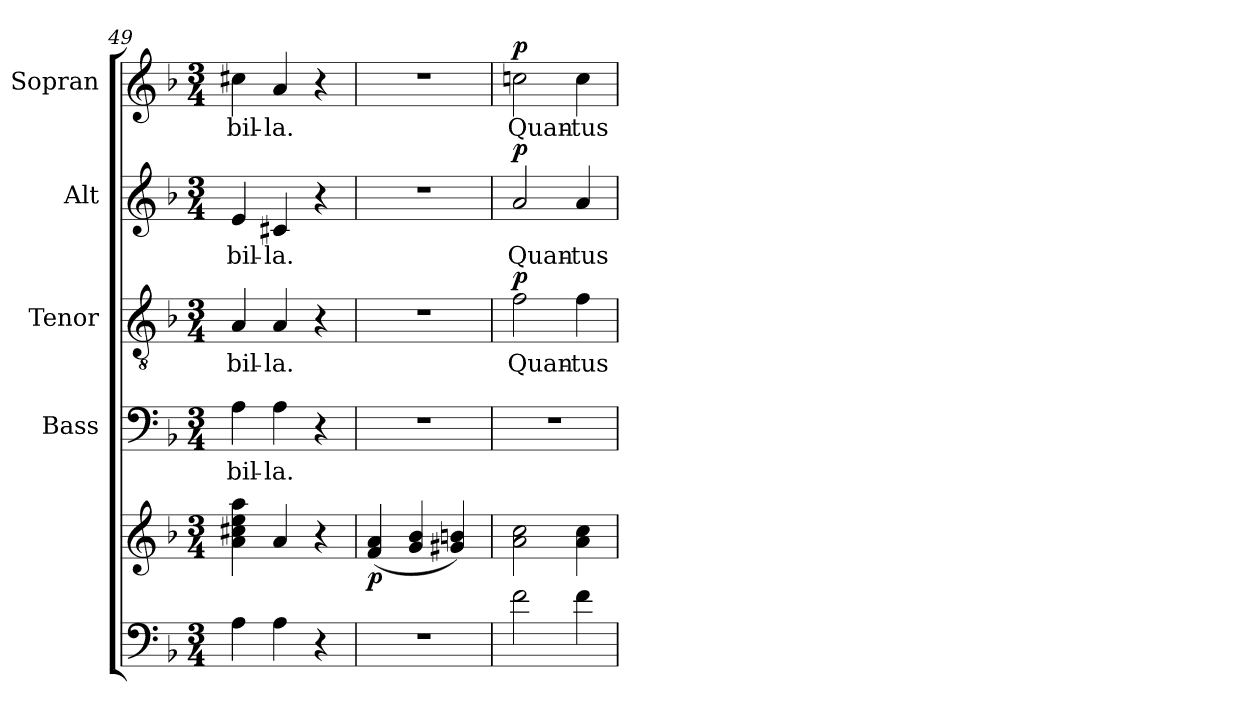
**kern	**kern	**dynam	**kern	**text	**kern	**text	**dynam	**kern	**text	**dynam	**kern	**text	**dynam
*part5	*part5	*part5	*part4	*part4	*part3	*part3	*part3	*part2	*part2	*part2	*part1	*part1	*part1
*staff6	*staff5	*staff5/6	*staff4	*staff4	*staff3	*staff3	*staff3	*staff2	*staff2	*staff2	*staff1	*staff1	*staff1
*	*	*	*I"Bass	*	*I"Tenor	*	*	*I"Alt	*	*	*I"Sopran	*	*
*	*	*	*I'B.	*	*I'T.	*	*	*I'A.	*	*	*I'S.	*	*
!!LO:LB:g=z
*clefF4	*clefG2	*	*clefF4	*	*clefGv2	*	*	*clefG2	*	*	*clefG2	*	*
*k[b-]	*k[b-]	*	*k[b-]	*	*k[b-]	*	*	*k[b-]	*	*	*k[b-]	*	*
*F:	*F:	*	*F:	*	*F:	*	*	*F:	*	*	*F:	*	*
*M3/4	*M3/4	*	*M3/4	*	*M3/4	*	*	*M3/4	*	*	*M3/4	*	*
=49	=49	=49	=49	=49	=49	=49	=49	=49	=49	=49	=49	=49	=49
!	!	!	!	!LO:LY:b	!	!LO:LY:b	!	!	!LO:LY:b	!	!	!LO:LY:b	!
4A\	4a\ 4cc#X\ 4ee\ 4aa\	.	4A\	-bil-	4A/	-bil-	.	4e/	-bil-	.	4cc#X\	-bil-	.
!	!	!	!	!LO:LY:b	!	!LO:LY:b	!	!	!LO:LY:b	!	!	!LO:LY:b	!
4A\	4a/	.	4A\	-la.	4A/	-la.	.	4c#X/	-la.	.	4a/	-la.	.
4r	4r	.	4r	.	4r	.	.	4r	.	.	4r	.	.
=50	=50	=50	=50	=50	=50	=50	=50	=50	=50	=50	=50	=50	=50
!	!	!LO:DY:b	!	!	!	!	!	!	!	!	!	!	!
2.r	(<4f/ 4a/	p	2.r	.	2.r	.	.	2.r	.	.	2.r	.	.
.	4g/ 4b-/	.	.	.	.	.	.	.	.	.	.	.	.
.	4g#X/ 4bn/)	.	.	.	.	.	.	.	.	.	.	.	.
=51	=51	=51	=51	=51	=51	=51	=51	=51	=51	=51	=51	=51	=51
!	!	!	!	!	!	!LO:LY:b	!LO:DY:a	!	!LO:LY:b	!LO:DY:a	!	!LO:LY:b	!LO:DY:a
2f\	2a\ 2cc\	.	2.r	.	2f\	Quan-	p	2a/	Quan-	p	2ccn\	Quan-	p
!	!	!	!	!	!	!LO:LY:b	!	!	!LO:LY:b	!	!	!LO:LY:b	!
4f\	4a\ 4cc\	.	.	.	4f\	-tus	.	4a/	-tus	.	4cc\	-tus	.
=	=	=	=	=	=	=	=	=	=	=	=	=	=
*-	*-	*-	*-	*-	*-	*-	*-	*-	*-	*-	*-	*-	*-
